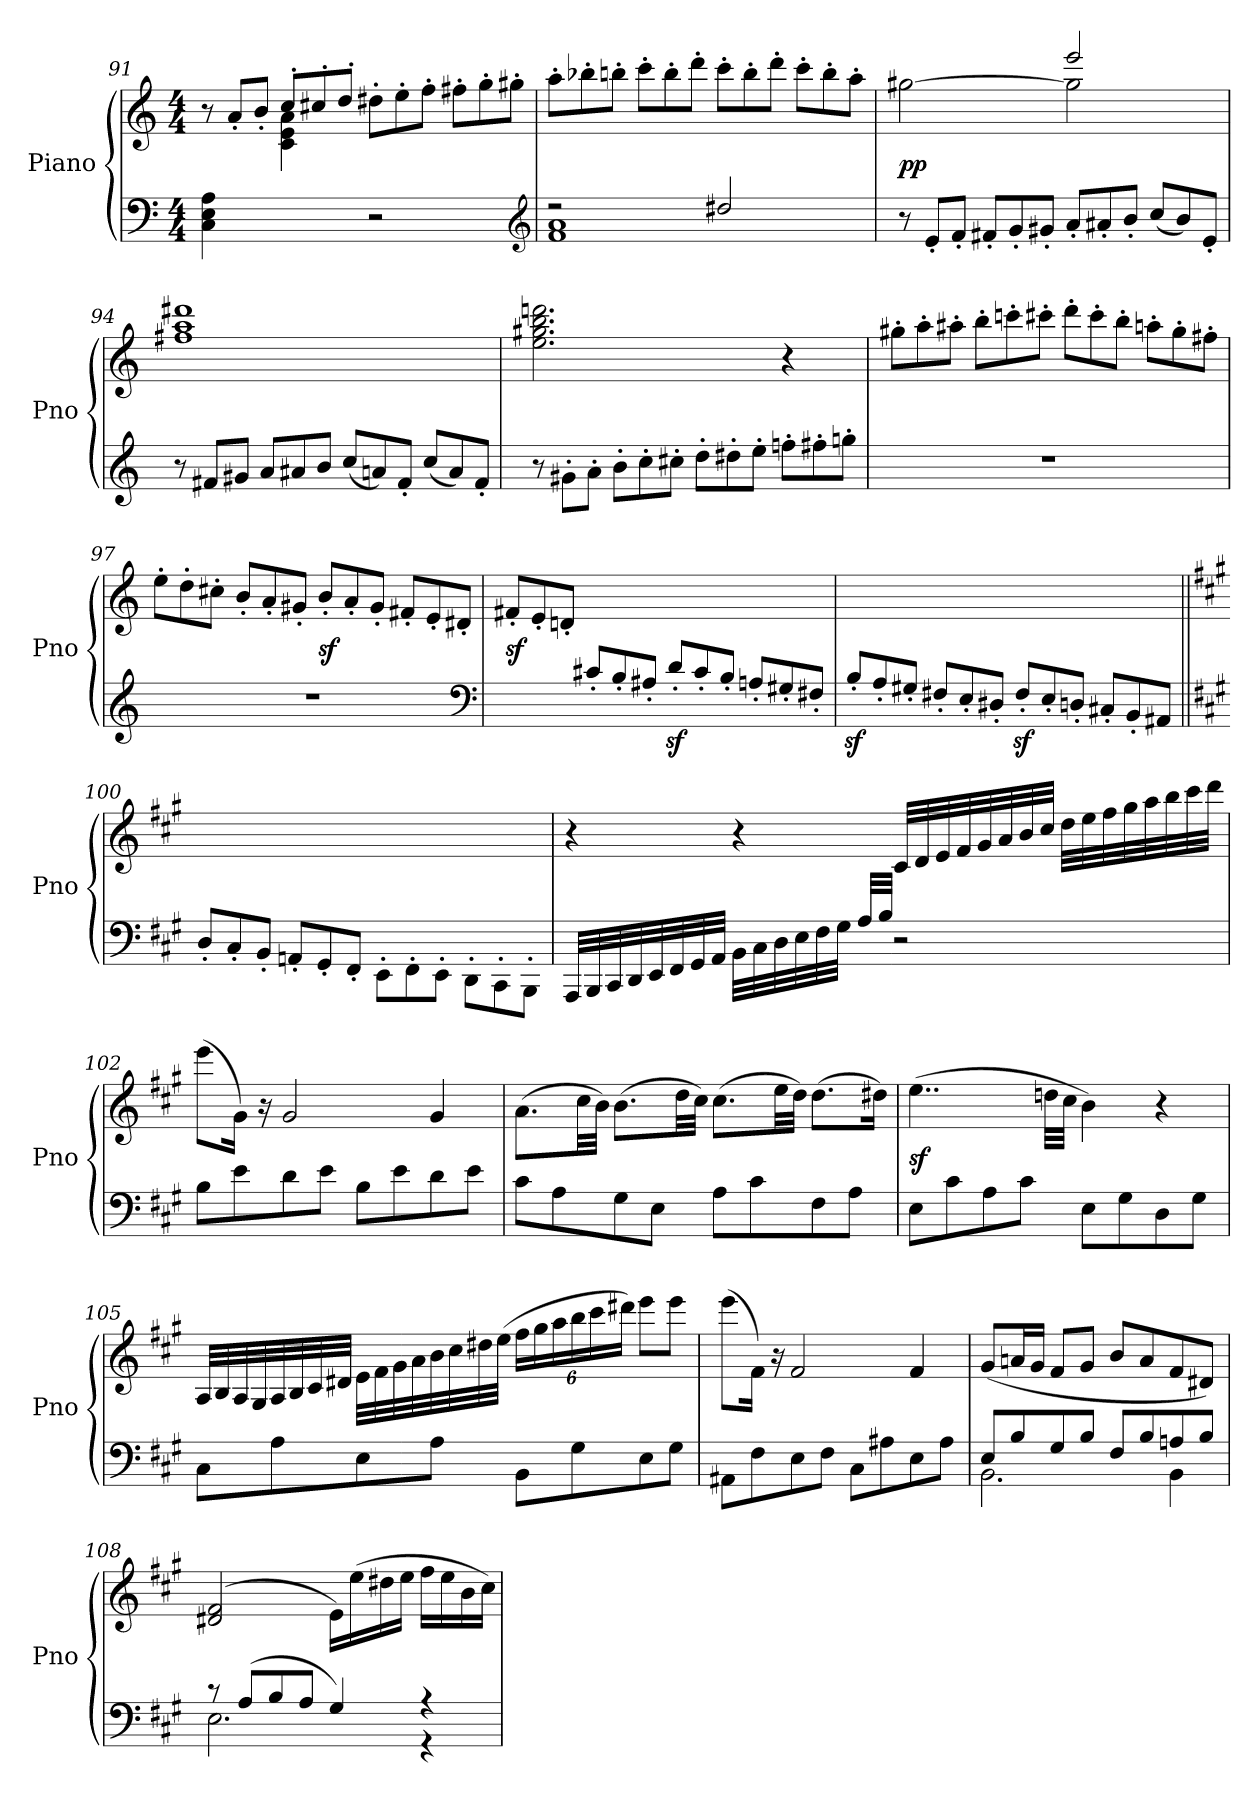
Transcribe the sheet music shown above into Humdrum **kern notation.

**kern	**kern	**dynam
*part1	*part1	*part1
*staff2	*staff1	*staff1/2
*I"Piano	*	*
*I'Pno	*	*
*clefF4	*clefG2	*
*k[]	*k[]	*
*a:	*a:	*
*M4/4	*M4/4	*
*	*Xtuplet	*
=91	=91	=91
*	*^	*
4C 4E 4A	12r	4ryy	.
.	12a'>L	.	.
.	12b'>J	.	.
4ryy	12cc'L	4c 4e 4a	.
.	12cc#X'	.	.
.	12dd'J	.	.
2r	12dd#X'\L	4ryy	.
.	12ee'\	.	.
.	12ff'\J	.	.
.	12ff#X'\L	4ryy	.
.	12gg'\	.	.
.	12gg#X'\J	.	.
*	*v	*v	*
*clefG2	*	*
=92	=92	=92
*^	*	*
2r	1f 1a	12aa'L	.
.	.	12bb-X'	.
.	.	12bbn'J	.
.	.	12ccc'L	.
.	.	12bb'	.
.	.	12ddd'J	.
2dd#X	.	12ccc'L	.
.	.	12bb'	.
.	.	12ddd'J	.
.	.	12ccc'L	.
.	.	12bb'	.
.	.	12aa'J	.
*v	*v	*	*
=93	=93	=93
*Xtuplet	*	*
*	*^	*
12r	2ryy	[2gg#X	pp
12e'L	.	.	.
12f'J	.	.	.
12f#X'L	.	.	.
12g'	.	.	.
12g#X'J	.	.	.
12a'L	2eee	2gg#]	.
12a#X'	.	.	.
12b'J	.	.	.
(12ccL	.	.	.
12b)	.	.	.
12e'J	.	.	.
*	*v	*v	*
=94	=94	=94
12r	1ff#X 1aa 1ddd#X	.
12f#XL	.	.
12g#XJ	.	.
12aL	.	.
12a#X	.	.
12bJ	.	.
(12ccL	.	.
12an)	.	.
12f#'J	.	.
(12ccL	.	.
12a)	.	.
12f#'J	.	.
=95	=95	=95
12r	2.ee 2.gg#X 2.bb 2.dddn	.
12g#X'\L	.	.
12a'\J	.	.
12b'L	.	.
12cc'	.	.
12cc#X'J	.	.
12dd'L	.	.
12dd#X'	.	.
12ee'J	.	.
12ffn'L	4r	.
12ff#X'	.	.
12ggn'J	.	.
=96	=96	=96
1r	12gg#X'L	.
.	12aa'	.
.	12aa#X'J	.
.	12bb'L	.
.	12cccn'	.
.	12ccc#X'J	.
.	12ddd'L	.
.	12ccc#'	.
.	12bb'J	.
.	12aan'L	.
.	12gg#'	.
.	12ff#X'J	.
=97	=97	=97
1r	12ee'L	.
.	12dd'	.
.	12cc#X'J	.
.	12b'L	.
.	12a'	.
.	12g#X'J	.
.	12b'L	sf
.	12a'	.
.	12g#'J	.
.	12f#X'L	.
.	12e'	.
.	12d#X'J	.
*clefF4	*	*
=98	=98	=98
4ryy	12f#X'L	sf
.	12e'	.
.	12dn'J	.
12c#X'/L	4ryy	.
12B'/	.	.
12A#X'/J	.	.
12dz>'/L	4ryy	.
12c#'/	.	.
12B'/J	.	.
12An'/L	4ryy	.
12G#X'/	.	.
12F#X'/J	.	.
=99	=99	=99
12Bz>'/L	1ryy	.
12A'/	.	.
12G#X'/J	.	.
12F#X'/L	.	.
12E'/	.	.
12D#X'/J	.	.
12F#z>'/L	.	.
12E'/	.	.
12Dn'/J	.	.
12C#X'L	.	.
12BB'	.	.
12AA#XJ	.	.
=100||	=100||	=100||
*k[f#c#g#]	*k[f#c#g#]	*
*A:	*A:	*
12D'L	1ryy	.
12C#'	.	.
12BB'J	.	.
12AAn'L	.	.
12GG#'	.	.
12FF#'J	.	.
12EE'\L	.	.
12FF#'\	.	.
12EE'\J	.	.
12DD'\L	.	.
12CC#'\	.	.
12BBB'\J	.	.
=101	=101	=101
32AAALLL	4r	.
32BBB	.	.
32CC#	.	.
32DD	.	.
32EE	.	.
32FF#	.	.
32GG#	.	.
32AAJJJ	.	.
32BBLLL	4r	.
32C#	.	.
32D	.	.
32E	.	.
32F#	.	.
32G#JJJ	.	.
32A/LLL	.	.
32B/JJJ	.	.
2r	32c#LLL	.
.	32d	.
.	32e	.
.	32f#	.
.	32g#	.
.	32a	.
.	32b	.
.	32cc#JJJ	.
.	32ddLLL	.
.	32ee	.
.	32ff#	.
.	32gg#	.
.	32aa	.
.	32bb	.
.	32ccc#	.
.	32dddJJJ	.
=102	=102	=102
8BL	(8eeeL	.
8e	16g#Jk)	.
.	16r	.
8d	2g#	.
8eJ	.	.
8BL	.	.
8e	.	.
8d	4g#	.
8eJ	.	.
=103	=103	=103
8c#L	(8.aL	.
8A	.	.
.	32cc#LL	.
.	32bJJJ)	.
8G#	(8.bL	.
8EJ	.	.
.	32ddLL	.
.	32cc#JJJ)	.
8AL	(8.cc#L	.
8c#	.	.
.	32eeLL	.
.	32ddJJJ)	.
8F#	(8.ddL	.
8AJ	.	.
.	16dd#XJk)	.
=104	=104	=104
8EL	(4..ee	sf
8c#	.	.
8A	.	.
8c#J	.	.
.	32ddnLLL	.
.	32cc#JJJ	.
8EL	4b)	.
8G#	.	.
8D	4r	.
8G#J	.	.
=105	=105	=105
8C#\L	32A/LLL	.
.	32B/	.
.	32A/	.
.	32G#/	.
8A\	32A/	.
.	32B/	.
.	32c#/	.
.	32d#X/JJJ	.
8E	32e\LLL	.
.	32f#\	.
.	32g#\	.
.	32a\	.
8AJ	32b\	.
.	32cc#\	.
.	32dd#X\	.
.	(32ee\JJJ	.
*	*tuplet	*
*	*Xbrackettup	*
8BBL	24ff#LL	.
.	24gg#	.
.	24aa	.
8G#	24bb	.
.	24ccc#	.
.	24ddd#XJJ)	.
8E	8eeeL	.
8G#J	8eeeJ	.
=106	=106	=106
8AA#X\L	(8eeeL	.
8F#\	16f#Jk)	.
.	16r	.
8E\	2f#	.
8F#\J	.	.
8C#L	.	.
8A#X	.	.
8E	4f#	.
8A#J	.	.
=107	=107	=107
*^	*	*
8EL	2.BB	(8g#L	.
8B	.	16anL	.
.	.	16g#JJ	.
8G#	.	8f#L	.
8BJ	.	8g#J	.
8F#L	.	8bL	.
8B	.	8a	.
8An	4BB	8f#	.
8BJ	.	8d#XJ)	.
=108	=108	=108	=108
8r	2.E	(2d#X 2f#	.
(<8AL	.	.	.
8B	.	.	.
8AJ	.	.	.
4G#)	.	16e\LL)	.
.	.	(16ee\	.
.	.	16dd#X\	.
.	.	16ee\JJ	.
4r	4r	16ff#LL	.
.	.	16ee	.
.	.	16b	.
.	.	16cc#JJ)	.
*v	*v	*	*
=	=	=
*-	*-	*-
